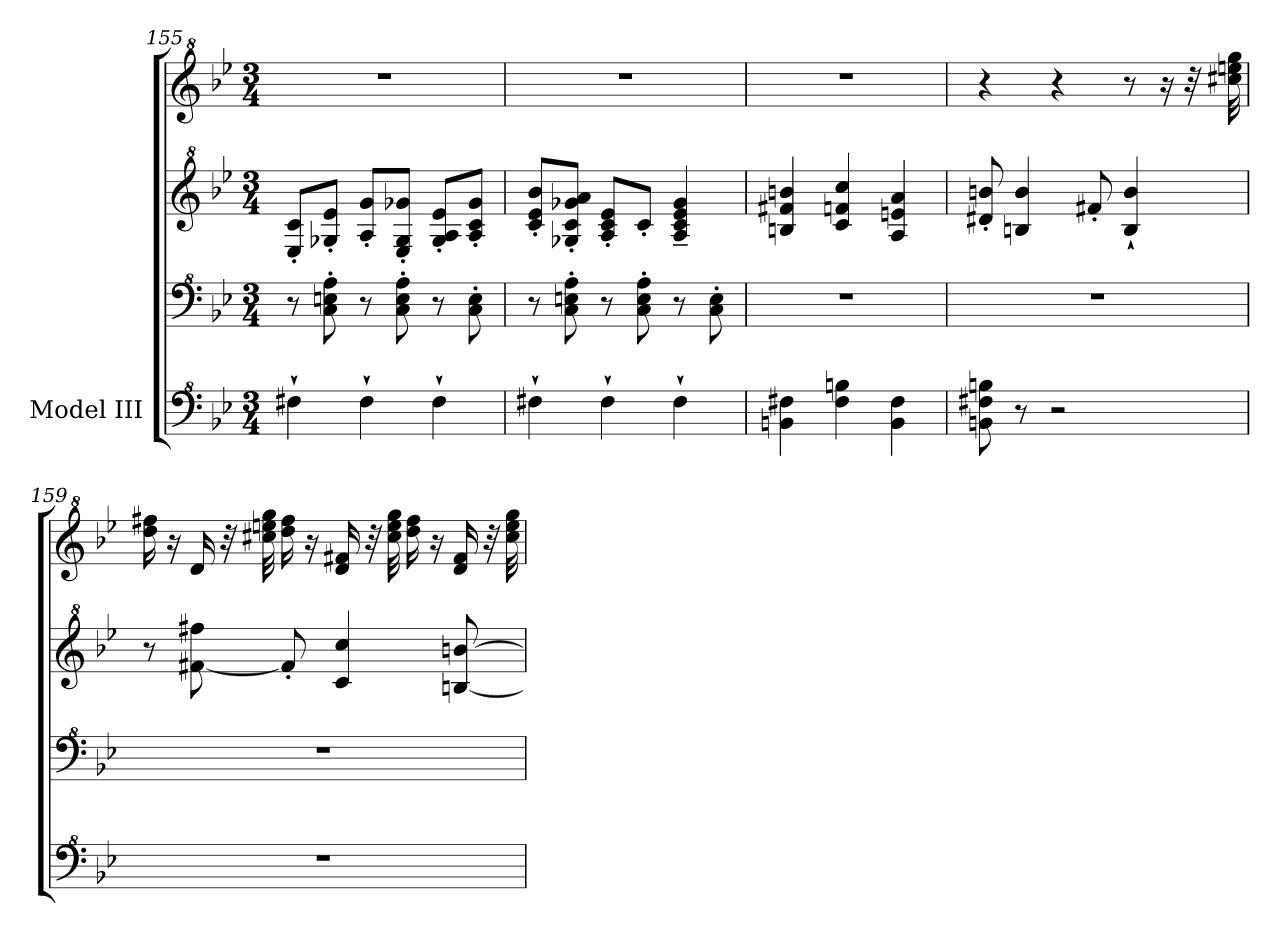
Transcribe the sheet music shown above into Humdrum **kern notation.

**kern	**kern	**kern	**kern
*part1	*part1	*part1	*part1
*staff4	*staff3	*staff2	*staff1
*I"Model III	*	*	*
!!LO:LB:g=z
*clefF^4	*clefF^4	*clefG^2	*clefG^2
*k[b-e-]	*k[b-e-]	*k[b-e-]	*k[b-e-]
*M3/4	*M3/4	*M3/4	*M3/4
=155	=155	=155	=155
4f#X`\	8r	8e-/' 8cc/'L	2.r
.	8c\' 8en\' 8a\'	8g-X/' 8ee-/'J	.
4f#`\	8r	8a/' 8gg/'L	.
.	8c\' 8e\' 8a\'	8e-/' 8g-/' 8gg-X/'J	.
4f#`\	8r	8g-/' 8a/' 8ee-/'L	.
.	8c\' 8e\'	8a/' 8cc/' 8gg-/'J	.
=156	=156	=156	=156
4f#X`\	8r	8cc/' 8ee-/' 8bb-/'L	2.r
.	8c\' 8en\' 8a\'	8g-X/' 8cc/' 8gg-X/' 8aa/'J	.
4f#`\	8r	8a/' 8cc/' 8ee-/'L	.
.	8c\' 8e\' 8a\'	8cc'/J	.
4f#`\	8r	4a/~ 4cc/~ 4ee-/~ 4gg-/~	.
.	8c\' 8e\'	.	.
=157	=157	=157	=157
4Bn\ 4f#X\	2.r	4bn/ 4ff#X/ 4bbn/	2.r
4f#\ 4bn\	.	4cc/ 4ffn/ 4ccc/	.
4B\ 4f#\	.	4a/ 4een/ 4aa/	.
=158	=158	=158	=158
8Bn\ 8f#X\ 8bn\	2.r	8dd#X/' 8bbn/'	4r
8r	.	4bn/ 4bb/	.
2r	.	.	4r
.	.	8ff#X'/	.
.	.	4b/` 4bb/`	8r
.	.	.	16r
.	.	.	32r
.	.	.	32ccc#X\ 32eeen\ 32ggg\
!!LO:LB:g=z
=159	=159	=159	=159
2.r	2.r	8r	16ddd\ 16fff#X\
.	.	.	16r
.	.	[8ff#X\ 8fff#X\	16dd/
.	.	.	32r
.	.	.	32ccc#X\ 32eeen\ 32ggg\
.	.	8ff#'/]	16ddd\ 16fff#\
.	.	.	16r
.	.	4cc/ 4ccc/	16dd/ 16ff#X/
.	.	.	32r
.	.	.	32ccc#\ 32eee\ 32ggg\
.	.	.	16ddd\ 16fff#\
.	.	.	16r
.	.	[8bn/ [8bbn/	16dd/ 16ff#/
.	.	.	32r
.	.	.	32ccc#\ 32eee\ 32ggg\
=	=	=	=
*-	*-	*-	*-
